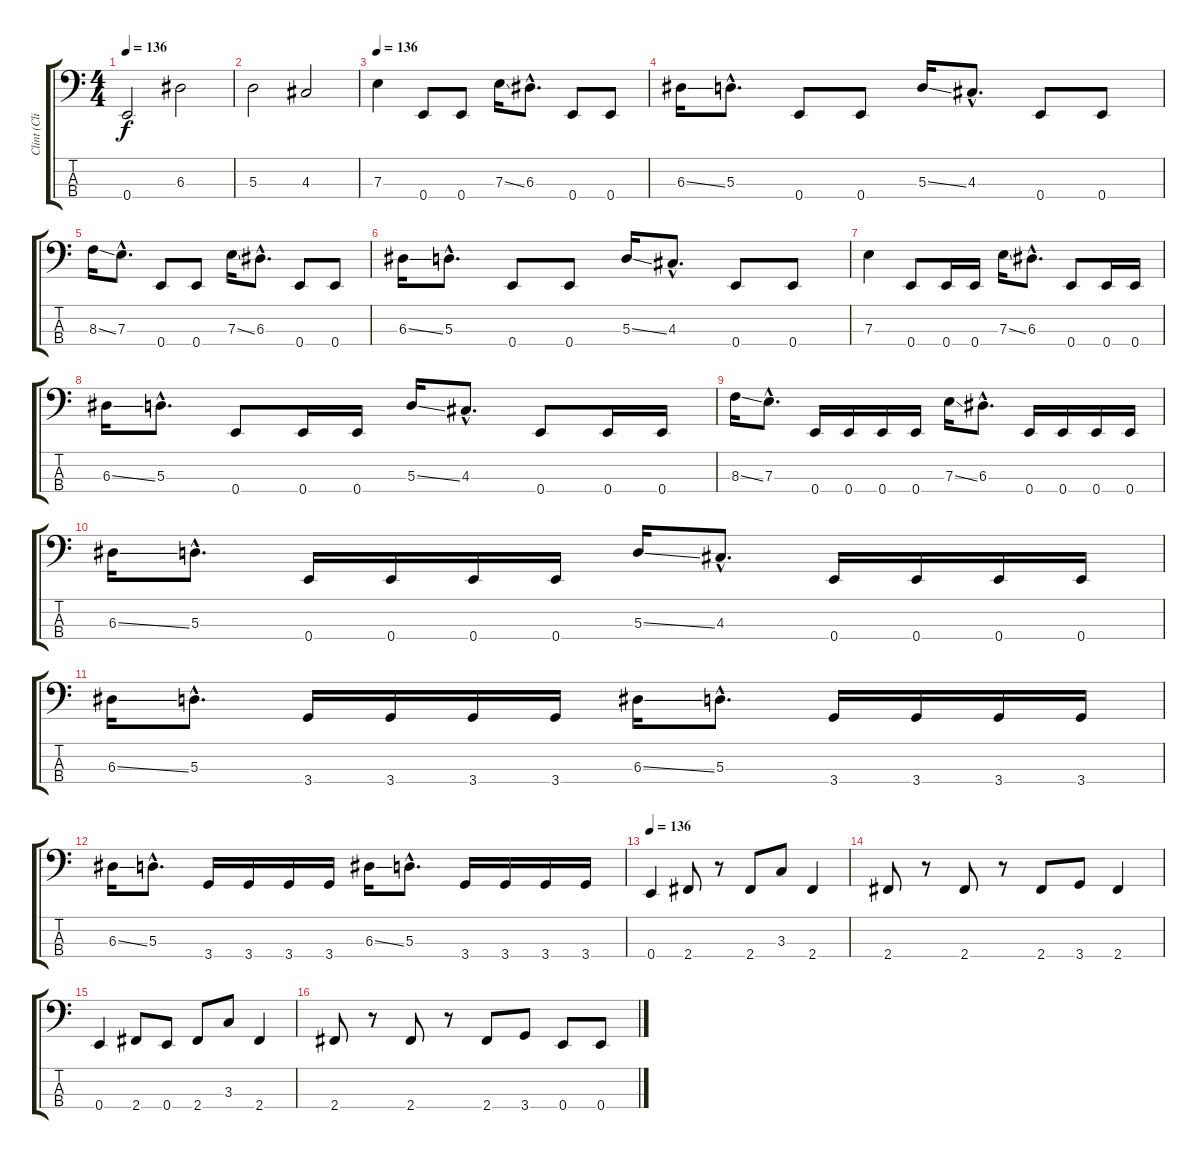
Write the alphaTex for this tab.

\track ("Clint (Cliffs Bass)" "Clint (Cli") {instrument electricbassfinger}
\staff {score tabs}
\tuning (G2 D2 A1 E1) {hide}
\ts (4 4)
\tempo 136
\clef f4
\ks c
0.4.2{dy f} 6.3.2 |
5.3.2 4.3.2 |
\tempo 136
7.3.4 0.4.8 0.4.8 7.3{ss}.16 6.3{hac}.8{d} 0.4.8 0.4.8 |
6.3{ss}.16 5.3{hac}.8{d} 0.4.8 0.4.8 5.3{ss}.16 4.3{hac}.8{d} 0.4.8 0.4.8 |
8.3{ss}.16 7.3{hac}.8{d} 0.4.8 0.4.8 7.3{ss}.16 6.3{hac}.8{d} 0.4.8 0.4.8 |
6.3{ss}.16 5.3{hac}.8{d} 0.4.8 0.4.8 5.3{ss}.16 4.3{hac}.8{d} 0.4.8 0.4.8 |
7.3.4 0.4.8 0.4.16 0.4.16 7.3{ss}.16 6.3{hac}.8{d} 0.4.8 0.4.16 0.4.16 |
6.3{ss}.16 5.3{hac}.8{d} 0.4.8 0.4.16 0.4.16 5.3{ss}.16 4.3{hac}.8{d} 0.4.8 0.4.16 0.4.16 |
8.3{ss}.16 7.3{hac}.8{d} 0.4.16 0.4.16 0.4.16 0.4.16 7.3{ss}.16 6.3{hac}.8{d} 0.4.16 0.4.16 0.4.16 0.4.16 |
6.3{ss}.16 5.3{hac}.8{d} 0.4.16 0.4.16 0.4.16 0.4.16 5.3{ss}.16 4.3{hac}.8{d} 0.4.16 0.4.16 0.4.16 0.4.16 |
6.3{ss}.16 5.3{hac}.8{d} 3.4.16 3.4.16 3.4.16 3.4.16 6.3{ss}.16 5.3{hac}.8{d} 3.4.16 3.4.16 3.4.16 3.4.16 |
6.3{ss}.16 5.3{hac}.8{d} 3.4.16 3.4.16 3.4.16 3.4.16 6.3{ss}.16 5.3{hac}.8{d} 3.4.16 3.4.16 3.4.16 3.4.16 |
\tempo 136
0.4.4 2.4.8 r.8 2.4.8 3.3.8 2.4.4 |
2.4.8 r.8 2.4.8 r.8 2.4.8 3.4.8 2.4.4 |
0.4.4 2.4.8 0.4.8 2.4.8 3.3.8 2.4.4 |
2.4.8 r.8 2.4.8 r.8 2.4.8 3.4.8 0.4.8 0.4.8
